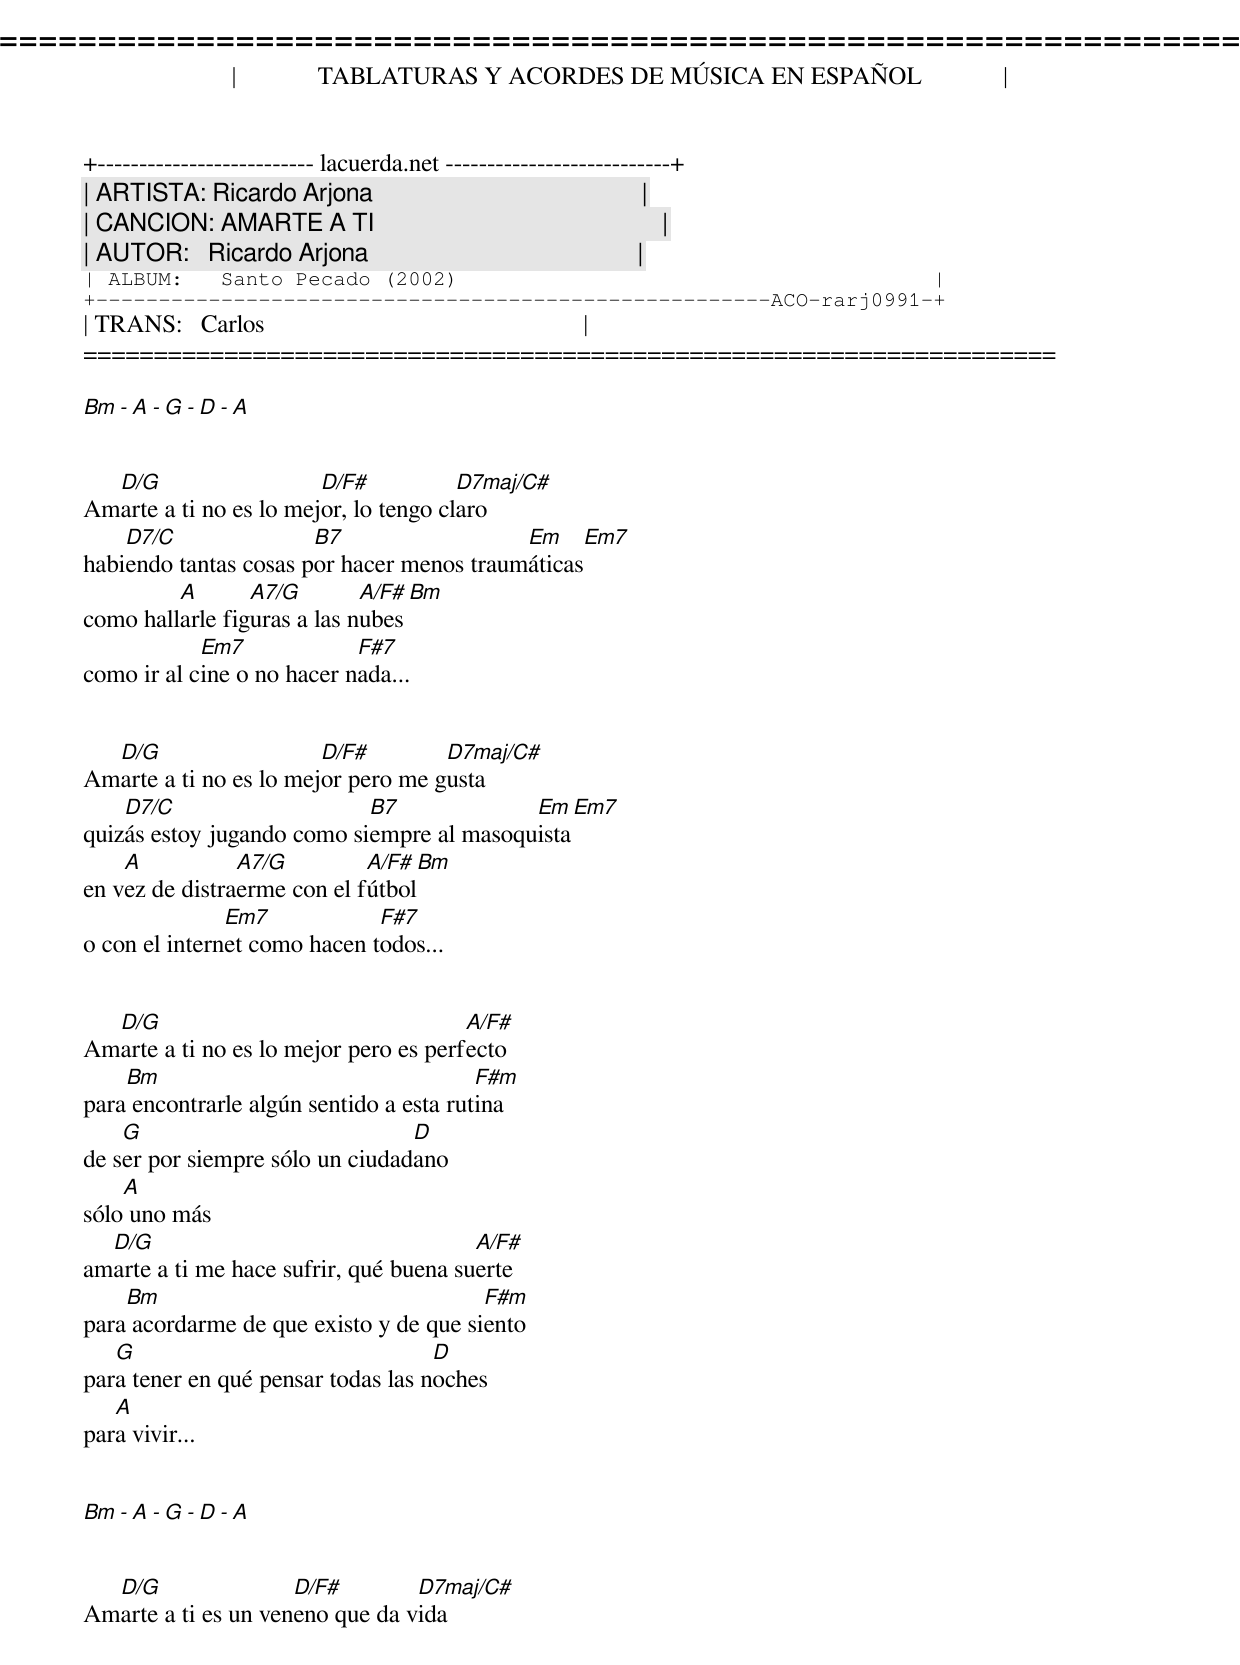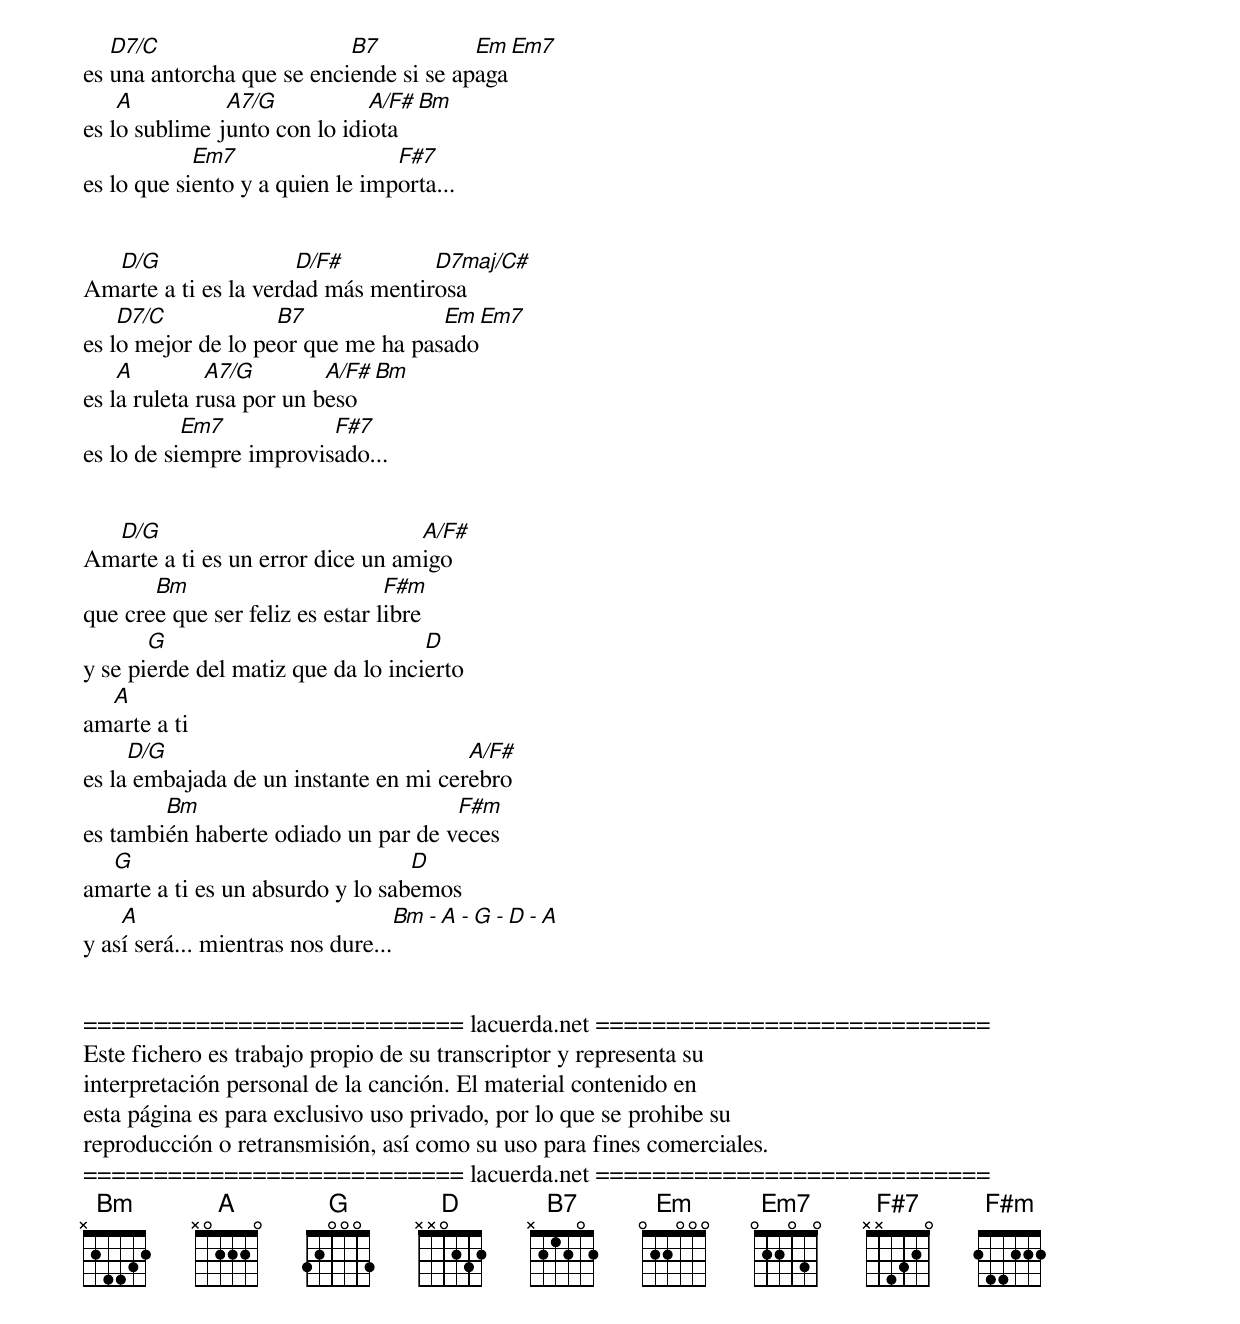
=====================================================================
|             TABLATURAS Y ACORDES DE MÚSICA EN ESPAÑOL             |
+-------------------------- lacuerda.net ---------------------------+
| ARTISTA: Ricardo Arjona                                           |
| CANCION: AMARTE A TI                                              |
| AUTOR:   Ricardo Arjona                                           |
| ALBUM:   Santo Pecado (2002)                                      |
+------------------------------------------------------ACO-rarj0991-+
| TRANS:   Carlos                                                   |
=====================================================================

Bm - A - G - D - A


  D/G                   D/F#           D7maj/C#
Amarte a ti no es lo mejor, lo tengo claro
    D7/C               B7                  Em      Em7
habiendo tantas cosas por hacer menos traumáticas
         A       A7/G        A/F#  Bm
como hallarle figuras a las nubes
            Em7             F#7
como ir al cine o no hacer nada...


  D/G                   D/F#        D7maj/C#
Amarte a ti no es lo mejor pero me gusta
    D7/C                    B7             Em    Em7
quizás estoy jugando como siempre al masoquista
    A           A7/G         A/F#   Bm
en vez de distraerme con el fútbol
               Em7            F#7
o con el internet como hacen todos...


  D/G                                  A/F#
Amarte a ti no es lo mejor pero es perfecto
    Bm                                   F#m
para encontrarle algún sentido a esta rutina
    G                            D
de ser por siempre sólo un ciudadano
    A
sólo uno más
  D/G                                   A/F#
amarte a ti me hace sufrir, qué buena suerte
    Bm                                  F#m
para acordarme de que existo y de que siento
   G                                D
para tener en qué pensar todas las noches
   A
para vivir...


Bm - A - G - D - A


  D/G                D/F#        D7maj/C#
Amarte a ti es un veneno que da vida
   D7/C                    B7           Em   Em7
es una antorcha que se enciende si se apaga
    A          A7/G           A/F#  Bm
es lo sublime junto con lo idiota
            Em7                  F#7
es lo que siento y a quien le importa...


  D/G                 D/F#         D7maj/C#
Amarte a ti es la verdad más mentirosa
    D7/C            B7              Em   Em7
es lo mejor de lo peor que me ha pasado
    A         A7/G        A/F#  Bm
es la ruleta rusa por un beso
           Em7           F#7
es lo de siempre improvisado...


  D/G                             A/F#
Amarte a ti es un error dice un amigo
       Bm                        F#m
que cree que ser feliz es estar libre
       G                            D
y se pierde del matiz que da lo incierto
  A
amarte a ti
     D/G                               A/F#
es la embajada de un instante en mi cerebro
        Bm                           F#m
es también haberte odiado un par de veces
  G                               D
amarte a ti es un absurdo y lo sabemos
    A                                 Bm - A - G - D - A
y así será... mientras nos dure...


=========================== lacuerda.net ============================
Este fichero es trabajo propio de su transcriptor y representa su
interpretación personal de la canción. El material contenido en
esta página es para exclusivo uso privado, por lo que se prohibe su
reproducción o retransmisión, así como su uso para fines comerciales.
=========================== lacuerda.net ============================
